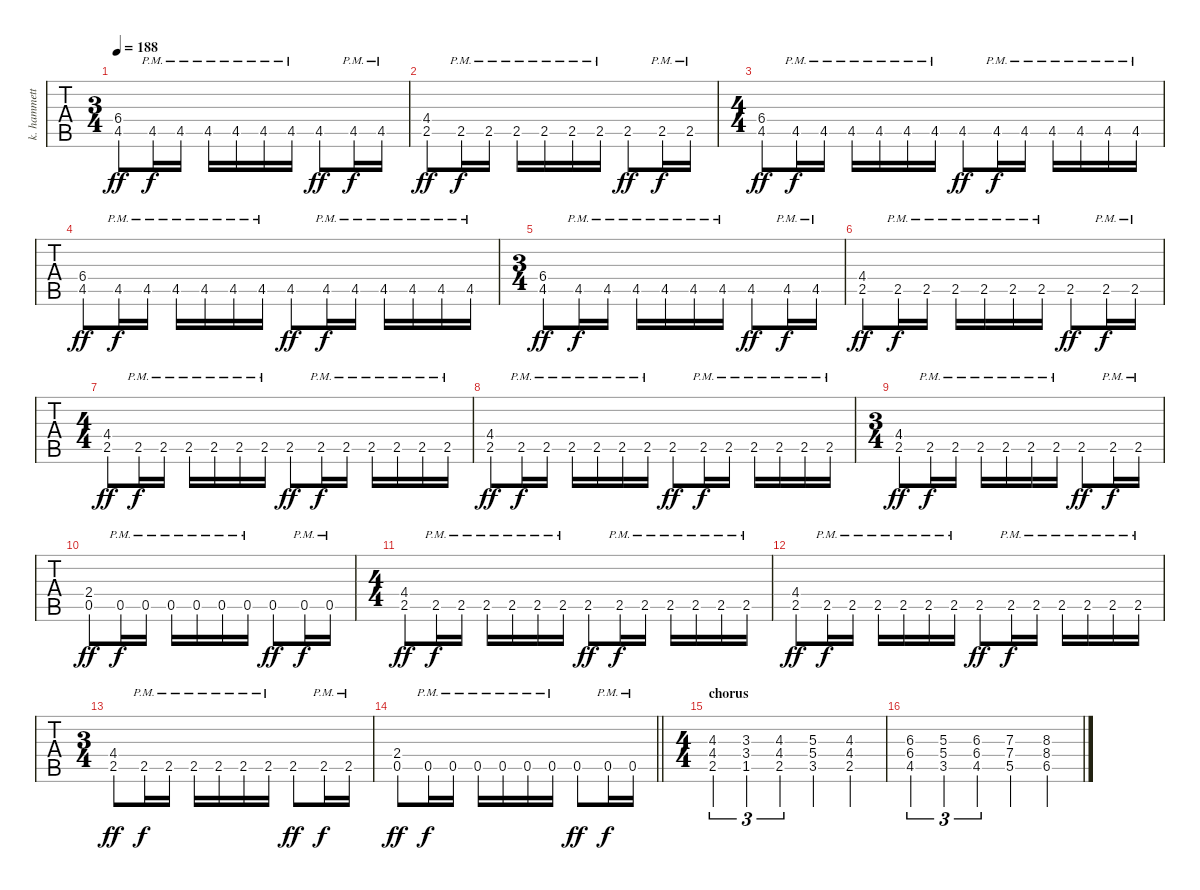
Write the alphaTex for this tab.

\track ("k. hammett - rhythm guitar" "k. hammett") {instrument distortionguitar}
\staff {tabs}
\tuning (E4 B3 G3 D3 A2 E2) {hide}
\ts (3 4)
\tempo 188
\clef g2
\ks c
(6.4{ac} 4.5{ac}).8{dy ff} 4.5{pm}.16{dy f} 4.5{pm}.16 4.5{pm}.16 4.5{pm}.16 4.5{pm}.16 4.5{pm}.16 4.5{ac}.8{dy ff} 4.5{pm}.16{dy f} 4.5{pm}.16 |
(4.4{ac} 2.5{ac}).8{dy ff} 2.5{pm}.16{dy f} 2.5{pm}.16 2.5{pm}.16 2.5{pm}.16 2.5{pm}.16 2.5{pm}.16 2.5{ac}.8{dy ff} 2.5{pm}.16{dy f} 2.5{pm}.16 |
\ts (4 4)
(6.4{ac} 4.5{ac}).8{dy ff} 4.5{pm}.16{dy f} 4.5{pm}.16 4.5{pm}.16 4.5{pm}.16 4.5{pm}.16 4.5{pm}.16 4.5{ac}.8{dy ff} 4.5{pm}.16{dy f} 4.5{pm}.16 4.5{pm}.16 4.5{pm}.16 4.5{pm}.16 4.5{pm}.16 |
(6.4{ac} 4.5{ac}).8{dy ff} 4.5{pm}.16{dy f} 4.5{pm}.16 4.5{pm}.16 4.5{pm}.16 4.5{pm}.16 4.5{pm}.16 4.5{ac}.8{dy ff} 4.5{pm}.16{dy f} 4.5{pm}.16 4.5{pm}.16 4.5{pm}.16 4.5{pm}.16 4.5{pm}.16 |
\ts (3 4)
(6.4{ac} 4.5{ac}).8{dy ff} 4.5{pm}.16{dy f} 4.5{pm}.16 4.5{pm}.16 4.5{pm}.16 4.5{pm}.16 4.5{pm}.16 4.5{ac}.8{dy ff} 4.5{pm}.16{dy f} 4.5{pm}.16 |
(4.4{ac} 2.5{ac}).8{dy ff} 2.5{pm}.16{dy f} 2.5{pm}.16 2.5{pm}.16 2.5{pm}.16 2.5{pm}.16 2.5{pm}.16 2.5{ac}.8{dy ff} 2.5{pm}.16{dy f} 2.5{pm}.16 |
\ts (4 4)
(4.4{ac} 2.5{ac}).8{dy ff} 2.5{pm}.16{dy f} 2.5{pm}.16 2.5{pm}.16 2.5{pm}.16 2.5{pm}.16 2.5{pm}.16 2.5{ac}.8{dy ff} 2.5{pm}.16{dy f} 2.5{pm}.16 2.5{pm}.16 2.5{pm}.16 2.5{pm}.16 2.5{pm}.16 |
(4.4{ac} 2.5{ac}).8{dy ff} 2.5{pm}.16{dy f} 2.5{pm}.16 2.5{pm}.16 2.5{pm}.16 2.5{pm}.16 2.5{pm}.16 2.5{ac}.8{dy ff} 2.5{pm}.16{dy f} 2.5{pm}.16 2.5{pm}.16 2.5{pm}.16 2.5{pm}.16 2.5{pm}.16 |
\ts (3 4)
(4.4{ac} 2.5{ac}).8{dy ff} 2.5{pm}.16{dy f} 2.5{pm}.16 2.5{pm}.16 2.5{pm}.16 2.5{pm}.16 2.5{pm}.16 2.5{ac}.8{dy ff} 2.5{pm}.16{dy f} 2.5{pm}.16 |
(2.4{ac} 0.5{ac}).8{dy ff} 0.5{pm}.16{dy f} 0.5{pm}.16 0.5{pm}.16 0.5{pm}.16 0.5{pm}.16 0.5{pm}.16 0.5{ac}.8{dy ff} 0.5{pm}.16{dy f} 0.5{pm}.16 |
\ts (4 4)
(4.4{ac} 2.5{ac}).8{dy ff} 2.5{pm}.16{dy f} 2.5{pm}.16 2.5{pm}.16 2.5{pm}.16 2.5{pm}.16 2.5{pm}.16 2.5{ac}.8{dy ff} 2.5{pm}.16{dy f} 2.5{pm}.16 2.5{pm}.16 2.5{pm}.16 2.5{pm}.16 2.5{pm}.16 |
(4.4{ac} 2.5{ac}).8{dy ff} 2.5{pm}.16{dy f} 2.5{pm}.16 2.5{pm}.16 2.5{pm}.16 2.5{pm}.16 2.5{pm}.16 2.5{ac}.8{dy ff} 2.5{pm}.16{dy f} 2.5{pm}.16 2.5{pm}.16 2.5{pm}.16 2.5{pm}.16 2.5{pm}.16 |
\ts (3 4)
(4.4{ac} 2.5{ac}).8{dy ff} 2.5{pm}.16{dy f} 2.5{pm}.16 2.5{pm}.16 2.5{pm}.16 2.5{pm}.16 2.5{pm}.16 2.5{ac}.8{dy ff} 2.5{pm}.16{dy f} 2.5{pm}.16 |
\barLineRight lightlight
(2.4{ac} 0.5{ac}).8{dy ff} 0.5{pm}.16{dy f} 0.5{pm}.16 0.5{pm}.16 0.5{pm}.16 0.5{pm}.16 0.5{pm}.16 0.5{ac}.8{dy ff} 0.5{pm}.16{dy f} 0.5{pm}.16 |
\ts (4 4)
\section ("" "chorus")
(4.3 4.4 2.5).4{tu (3 2)} (3.3 3.4 1.5).4{tu (3 2)} (4.3 4.4 2.5).4{tu (3 2)} (5.3 5.4 3.5).4 (4.3 4.4 2.5).4 |
(6.3 6.4 4.5).4{tu (3 2)} (5.3 5.4 3.5).4{tu (3 2)} (6.3 6.4 4.5).4{tu (3 2)} (7.3 7.4 5.5).4 (8.3 8.4 6.5).4
